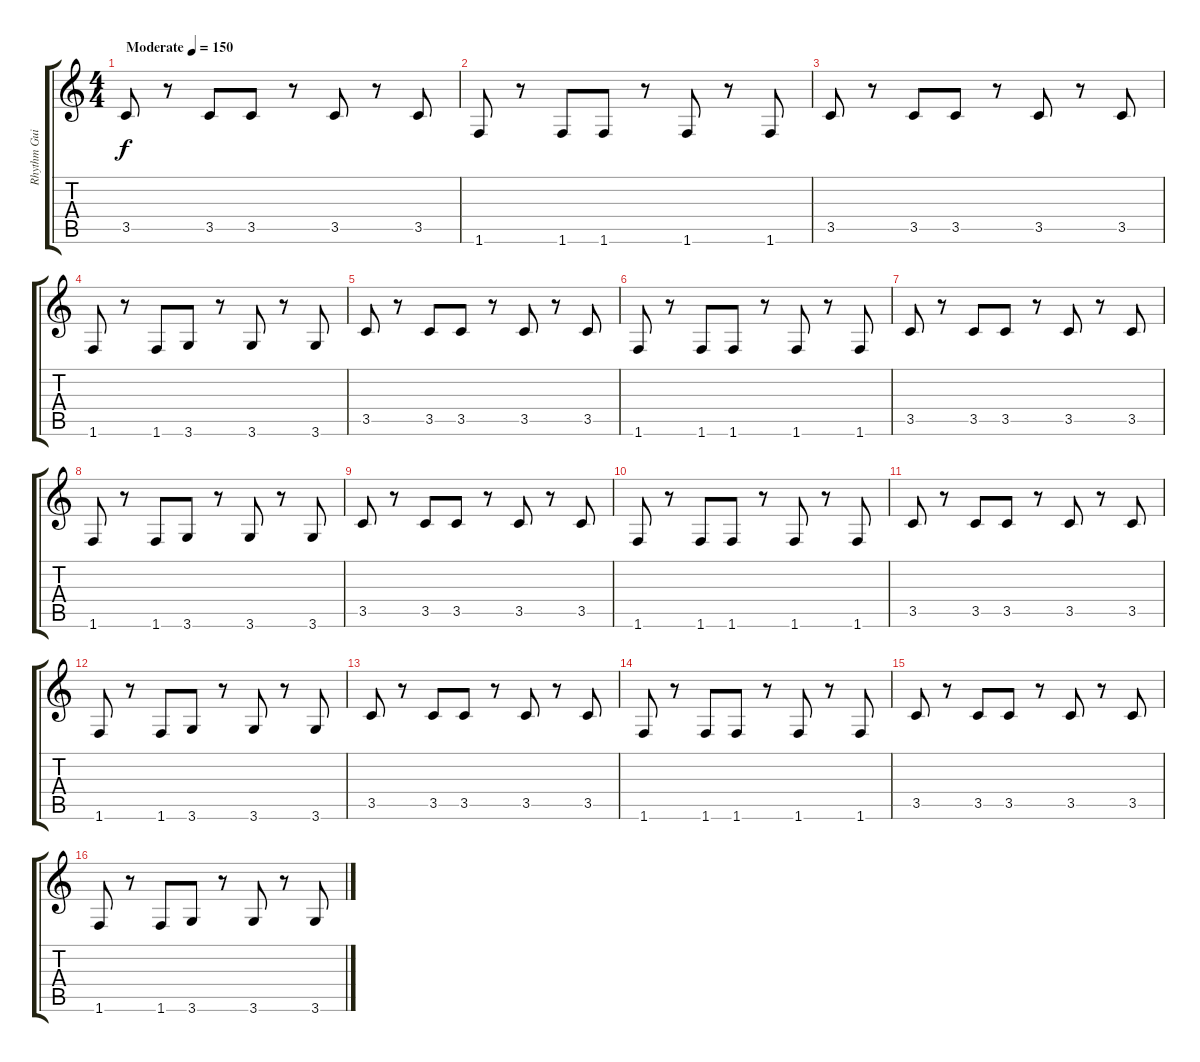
\track ("Rhythm Guitar" "Rhythm Gui") {instrument acousticbass}
\staff {score tabs}
\tuning (E4 B3 G3 D3 A2 E2) {hide}
\ts (4 4)
\tempo (150 "Moderate")
\clef g2
\ks c
3.5.8{dy f instrument acousticbass} r.8 3.5.8 3.5.8 r.8 3.5.8 r.8 3.5.8 |
1.6.8 r.8 1.6.8 1.6.8 r.8 1.6.8 r.8 1.6.8 |
3.5.8 r.8 3.5.8 3.5.8 r.8 3.5.8 r.8 3.5.8 |
1.6.8 r.8 1.6.8 3.6.8 r.8 3.6.8 r.8 3.6.8 |
3.5.8 r.8 3.5.8 3.5.8 r.8 3.5.8 r.8 3.5.8 |
1.6.8 r.8 1.6.8 1.6.8 r.8 1.6.8 r.8 1.6.8 |
3.5.8 r.8 3.5.8 3.5.8 r.8 3.5.8 r.8 3.5.8 |
1.6.8 r.8 1.6.8 3.6.8 r.8 3.6.8 r.8 3.6.8 |
3.5.8 r.8 3.5.8 3.5.8 r.8 3.5.8 r.8 3.5.8 |
1.6.8 r.8 1.6.8 1.6.8 r.8 1.6.8 r.8 1.6.8 |
3.5.8 r.8 3.5.8 3.5.8 r.8 3.5.8 r.8 3.5.8 |
1.6.8 r.8 1.6.8 3.6.8 r.8 3.6.8 r.8 3.6.8 |
3.5.8 r.8 3.5.8 3.5.8 r.8 3.5.8 r.8 3.5.8 |
1.6.8 r.8 1.6.8 1.6.8 r.8 1.6.8 r.8 1.6.8 |
3.5.8 r.8 3.5.8 3.5.8 r.8 3.5.8 r.8 3.5.8 |
1.6.8 r.8 1.6.8 3.6.8 r.8 3.6.8 r.8 3.6.8
